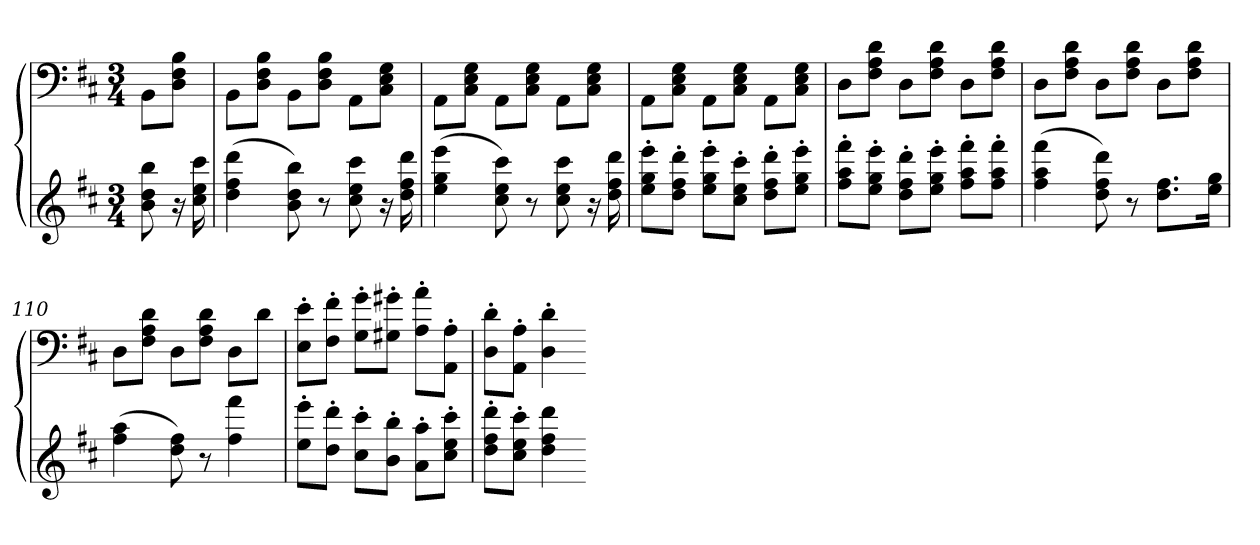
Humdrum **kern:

**kern	**kern
*part1	*part1
*staff2	*staff1
*clefG2	*clefF4
*k[f#c#]	*k[f#c#]
*D:	*D:
*M3/4	*M3/4
=	=
8b 8dd 8bb	8BBL
16r	8D 8F# 8BJ
16cc# 16ee 16ccc#	.
=105	=105
(4dd 4ff# 4ddd	8BBL
.	8D 8F# 8BJ
8b 8dd 8bb)	8BBL
8r	8D 8F# 8BJ
8cc# 8ee 8ccc#	8AAL
16r	8C# 8E 8GJ
16dd 16ff# 16ddd	.
=106	=106
(4ee 4gg 4eee	8AAL
.	8C# 8E 8GJ
8cc# 8ee 8ccc#)	8AAL
8r	8C# 8E 8GJ
8cc# 8ee 8ccc#	8AAL
16r	8C# 8E 8GJ
16dd 16ff# 16ddd	.
=107	=107
8ee' 8gg' 8eee'L	8AAL
8dd' 8ff#' 8ddd'J	8C# 8E 8GJ
8ee' 8gg' 8eee'L	8AAL
8cc#' 8ee' 8ccc#'J	8C# 8E 8GJ
8dd' 8ff#' 8ddd'L	8AAL
8ee' 8gg' 8eee'J	8C# 8E 8GJ
=108	=108
8ff#' 8aa' 8fff#'L	8DL
8ee' 8gg' 8eee'J	8F# 8A 8dJ
8dd' 8ff#' 8ddd'L	8DL
8ee' 8gg' 8eee'J	8F# 8A 8dJ
8ff#' 8aa' 8fff#'L	8DL
8ff#' 8aa' 8fff#'J	8F# 8A 8dJ
=109	=109
(4ff# 4aa 4fff#	8DL
.	8F# 8A 8dJ
8dd 8ff# 8ddd)	8DL
8r	8F# 8A 8dJ
8.dd 8.ff#L	8DL
.	8F# 8A 8dJ
16ee 16ggJk	.
=110	=110
(4ff# 4aa	8DL
.	8F# 8A 8dJ
8dd 8ff#)	8DL
8r	8F# 8A 8dJ
4ff# 4fff#	8DL
.	8dJ
=111	=111
8ee' 8eee'L	8E' 8e'L
8dd' 8ddd'J	8F#' 8f#'J
8cc#' 8ccc#'L	8G' 8g'L
8b' 8bb'J	8G#X' 8g#X'J
8a' 8aa'L	8A' 8a'L
8cc#' 8ee' 8ccc#'J	8AA' 8A'J
=112	=112
8dd' 8ff#' 8ddd'L	8D' 8d'L
8cc#' 8ee' 8ccc#'J	8AA' 8A'J
4dd 4ff# 4ddd	4D' 4d'
=-	=-
*-	*-
